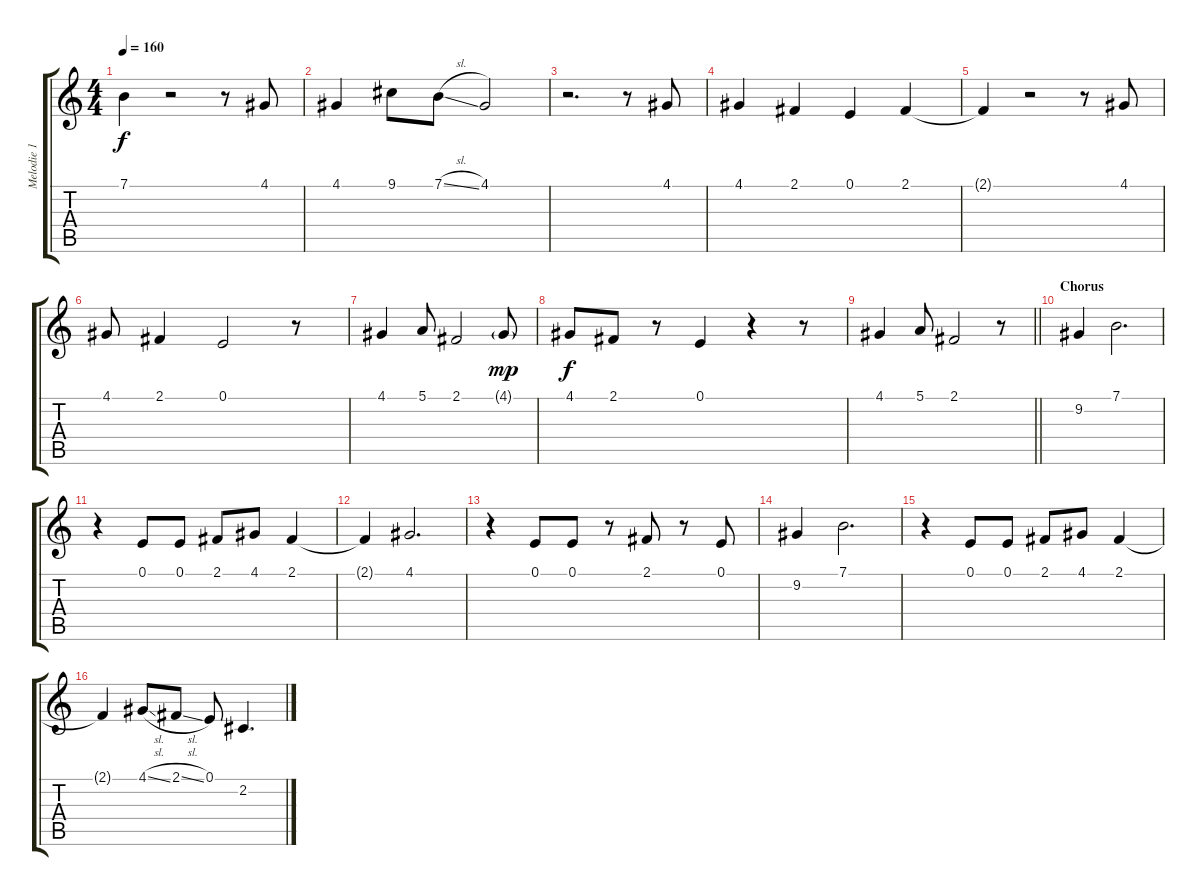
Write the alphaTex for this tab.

\track ("Melodie 1" "Melodie 1") {instrument flute}
\staff {score tabs}
\tuning (E4 B3 G3 D3 A2 E2) {hide}
\ts (4 4)
\tempo 160
\clef g2
\ks c
7.1{t}.4{dy f} r.2 r.8 4.1.8 |
4.1.4 9.1.8 7.1{sl}.8 4.1.2 |
r.2{d} r.8 4.1.8 |
4.1.4 2.1.4 0.1.4 2.1.4 |
2.1{t}.4 r.2 r.8 4.1.8 |
4.1.8 2.1.4 0.1.2 r.8 |
4.1.4 5.1.8 2.1.2 4.1{g}.8{dy mp} |
4.1.8{dy f} 2.1.8 r.8 0.1.4 r.4 r.8 |
\barLineRight lightlight
4.1.4 5.1.8 2.1.2 r.8 |
\section ("" "Chorus")
9.2.4 7.1.2{d} |
r.4 0.1.8 0.1.8 2.1.8 4.1.8 2.1.4 |
2.1{t}.4 4.1.2{d} |
r.4 0.1.8 0.1.8 r.8 2.1.8 r.8 0.1.8 |
9.2.4 7.1.2{d} |
r.4 0.1.8 0.1.8 2.1.8 4.1.8 2.1.4 |
2.1{t}.4 4.1{sl}.8 2.1{sl}.8 0.1.8 2.2.4{d}
